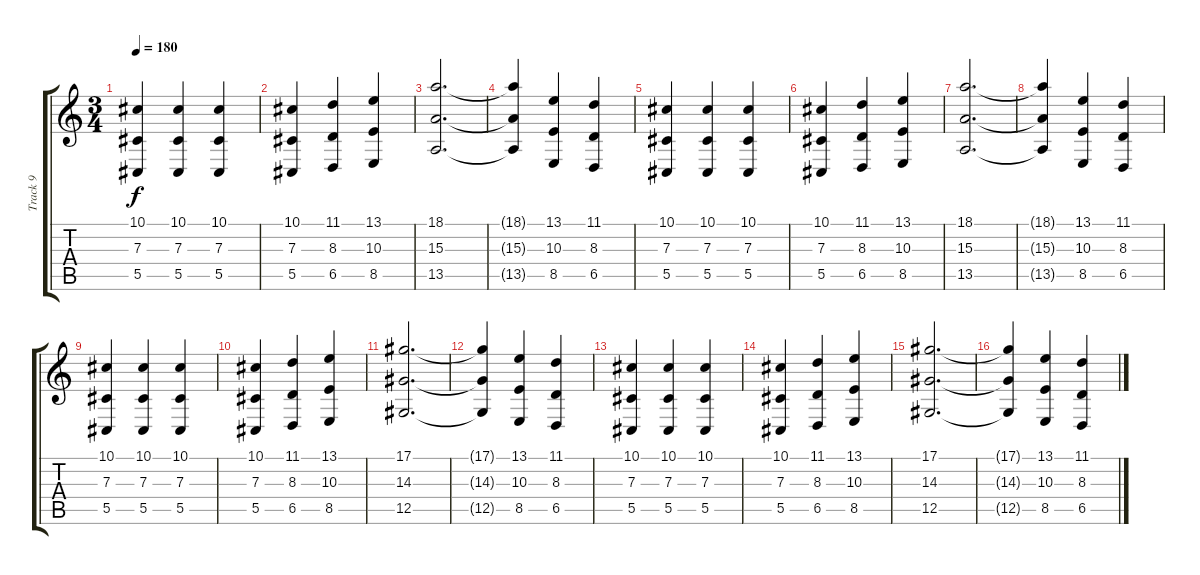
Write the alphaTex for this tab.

\track ("Track 9" "Track 9") {instrument trumpet}
\staff {score tabs}
\tuning (Eb4 Bb3 Gb3 Db3 Ab2 Eb2) {hide}
\ts (3 4)
\tempo 180
\clef g2
\ks c
(10.1 7.3 5.5).4{dy f} (10.1 7.3 5.5).4 (10.1 7.3 5.5).4 |
(10.1 7.3 5.5).4 (11.1 8.3 6.5).4 (13.1 10.3 8.5).4 |
(18.1 15.3 13.5).2{d} |
(18.1{t} 15.3{t} 13.5{t}).4 (13.1 10.3 8.5).4 (11.1 8.3 6.5).4 |
(10.1 7.3 5.5).4 (10.1 7.3 5.5).4 (10.1 7.3 5.5).4 |
(10.1 7.3 5.5).4 (11.1 8.3 6.5).4 (13.1 10.3 8.5).4 |
(18.1 15.3 13.5).2{d} |
(18.1{t} 15.3{t} 13.5{t}).4 (13.1 10.3 8.5).4 (11.1 8.3 6.5).4 |
(10.1 7.3 5.5).4 (10.1 7.3 5.5).4 (10.1 7.3 5.5).4 |
(10.1 7.3 5.5).4 (11.1 8.3 6.5).4 (13.1 10.3 8.5).4 |
(17.1 14.3 12.5).2{d} |
(17.1{t} 14.3{t} 12.5{t}).4 (13.1 10.3 8.5).4 (11.1 8.3 6.5).4 |
(10.1 7.3 5.5).4 (10.1 7.3 5.5).4 (10.1 7.3 5.5).4 |
(10.1 7.3 5.5).4 (11.1 8.3 6.5).4 (13.1 10.3 8.5).4 |
(17.1 14.3 12.5).2{d} |
(17.1{t} 14.3{t} 12.5{t}).4 (13.1 10.3 8.5).4 (11.1 8.3 6.5).4
